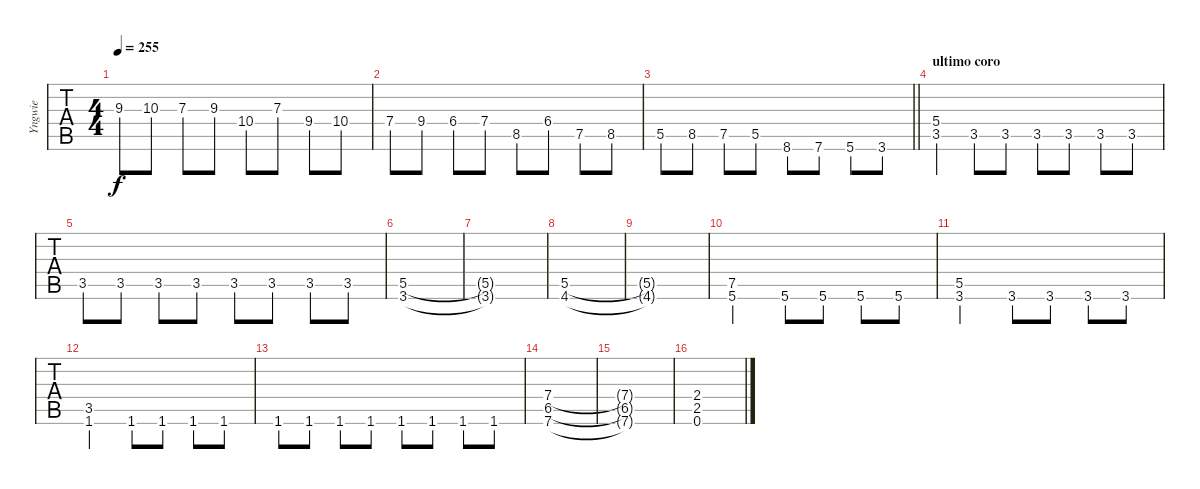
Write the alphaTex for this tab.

\track ("Yngwie" "Yngwie") {instrument distortionguitar}
\staff {tabs}
\tuning (Eb4 Bb3 Gb3 Db3 Ab2 Eb2) {hide}
\ts (4 4)
\tempo 255
\clef g2
\ks c
9.3.8{dy f} 10.3.8 7.3.8 9.3.8 10.4.8 7.3.8 9.4.8 10.4.8 |
7.4.8 9.4.8 6.4.8 7.4.8 8.5.8 6.4.8 7.5.8 8.5.8 |
\barLineRight lightlight
5.5.8 8.5.8 7.5.8 5.5.8 8.6.8 7.6.8 5.6.8 3.6.8 |
\section ("" "ultimo coro ")
(5.4 3.5).4 3.5.8 3.5.8 3.5.8 3.5.8 3.5.8 3.5.8 |
3.5.8 3.5.8 3.5.8 3.5.8 3.5.8 3.5.8 3.5.8 3.5.8 |
(5.5 3.6).1 |
(5.5{t} 3.6{t}).1 |
(5.5 4.6).1 |
(5.5{t} 4.6{t}).1 |
(7.5 5.6).2 5.6.8 5.6.8 5.6.8 5.6.8 |
(5.5 3.6).2 3.6.8 3.6.8 3.6.8 3.6.8 |
(3.5 1.6).2 1.6.8 1.6.8 1.6.8 1.6.8 |
1.6.8 1.6.8 1.6.8 1.6.8 1.6.8 1.6.8 1.6.8 1.6.8 |
(7.4 6.5 7.6).1 |
(7.4{t} 6.5{t} 7.6{t}).1 |
(2.4 2.5 0.6).1
